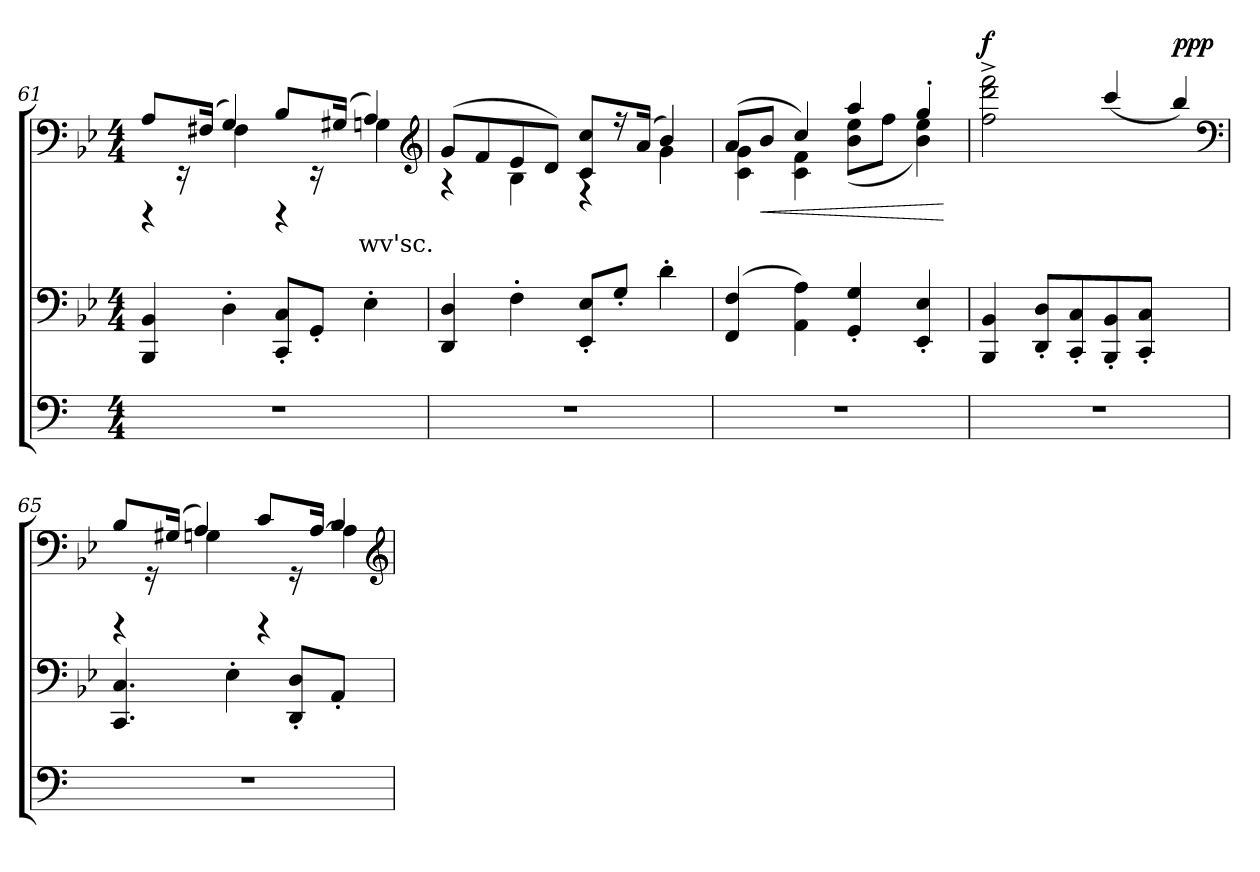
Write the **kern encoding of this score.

**kern	**kern	**kern	**text	**dynam
*part3	*part2	*part1	*part1	*part1
*staff3	*staff2	*staff1	*staff1	*staff1
!!LO:LB:g=z
*clefF4	*clefF4	*clefF4	*	*
*k[]	*k[b-e-]	*k[b-e-]	*	*
*M4/4	*M4/4	*M4/4	*	*
=61	=61	=61	=61	=61
*	*	*^	*	*
1r	4BB-/ 4BBB-/	8A/L	4rDDD	.	.
.	.	16rDD	.	.	.
.	.	(16F#X/Jk	.	.	.
.	4D'\	4G/)	4F#\	.	.
.	8C/' 8CC/'L	8B-/L	4rDDD	.	.
.	8GG'/J	16rDD	.	.	.
.	.	(16G#X/Jk	.	.	.
.	4E-'\	4A/)	4Gn\	wv'sc.	.
*	*	*clefG2	*	*	*
=62	=62	=62	=62	=62	=62
1r	4D/ 4DD/	(8g/L	4rA	.	.
.	.	8f/	.	.	.
.	4F'\	8e-/	4B-\	.	.
.	.	8d/J)	.	.	.
.	8E-/' 8EE-/'L	8cc/ 8c/L	4rE	.	.
.	8G'/J	16r	.	.	.
.	.	(16a/Jk	.	.	.
.	4d'\	4b-/)	4g\	.	.
=63	=63	=63	=63	=63	=63
1r	(4F/ 4FF/	(8a/L	4g\ 4c\	.	.
!	!	!	!	!	!LO:HP:b
.	.	8b-/J	.	.	<
.	4A\ 4AA\)	4cc/)	4f\ 4c\	.	.
.	4G/' 4GG/'	4aa/	(8ee-\ 8b-\L	.	.
.	.	.	8ff\J	.	.
.	4E-/' 4EE-/'	4gg'/	4ee-\ 4b-\)	.	.
*	*	*v	*v	*	*
.	.	.	.	[
=64	=64	=64	=64	=64
!	!	!	!	!LO:DY:b
1r	4BB-/ 4BBB-/	2fff\^ 2ddd\^ 2ff\^	.	f
.	8D/' 8DD/'L	.	.	.
.	8C/' 8CC/'	.	.	.
.	8BB-/' 8BBB-/'	(4ccc/	.	.
.	8C/' 8CC/'J	.	.	.
!	!	!	!	!LO:DY:b
.	4ryy	4bb-/)	.	ppp
*	*	*clefF4	*	*
!!LO:LB:g=z
=65	=65	=65	=65	=65
*	*	*^	*	*
1r	4.C/ 4.CC/	8B-/L	4rDDD	.	.
.	.	16rFF	.	.	.
.	.	(16G#X/Jk	.	.	.
.	.	4A/)	4Gn\	.	.
.	4E-'\	.	.	.	.
.	.	8c/L	4rDDD	.	.
.	8D/' 8DD/'L	16rFF	.	.	.
.	.	[16A/Jk	.	.	.
.	8AA'/J	4B-/	4A\]	.	.
.	8ryy	.	.	.	.
*	*	*v	*v	*	*
*	*	*clefG2	*	*
=	=	=	=	=
*-	*-	*-	*-	*-
